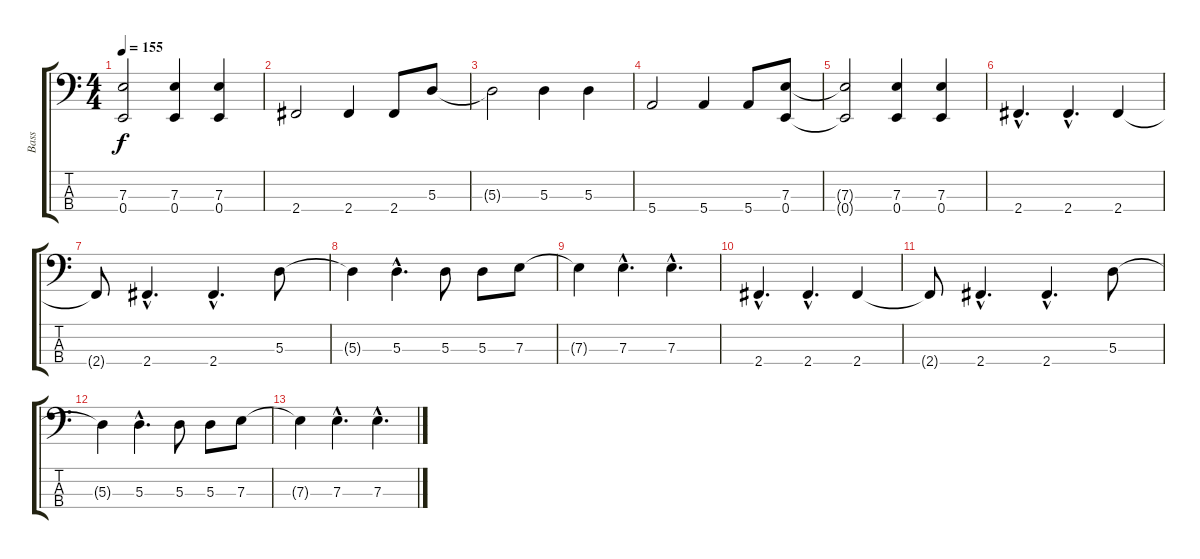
\track ("Bass" "Bass") {instrument electricbasspick}
\staff {score tabs}
\tuning (G2 D2 A1 E1) {hide}
\ts (4 4)
\tempo 155
\clef f4
\ks c
(7.3{t} 0.4{t}).2{dy f} (7.3 0.4).4 (7.3 0.4).4 |
2.4.2 2.4.4 2.4.8 5.3.8 |
5.3{t}.2 5.3.4 5.3.4 |
5.4.2 5.4.4 5.4.8 (7.3 0.4).8 |
(7.3{t} 0.4{t}).2 (7.3 0.4).4 (7.3 0.4).4 |
2.4{hac}.4{d} 2.4{hac}.4{d} 2.4.4 |
2.4{t}.8 2.4{hac}.4{d} 2.4{hac}.4{d} 5.3.8 |
5.3{t}.4 5.3{hac}.4{d} 5.3.8 5.3.8 7.3.8 |
7.3{t}.4 7.3{hac}.4{d} 7.3{hac}.4{d} |
2.4{hac}.4{d} 2.4{hac}.4{d} 2.4.4 |
2.4{t}.8 2.4{hac}.4{d} 2.4{hac}.4{d} 5.3.8 |
5.3{t}.4 5.3{hac}.4{d} 5.3.8 5.3.8 7.3.8 |
7.3{t}.4 7.3{hac}.4{d} 7.3{hac}.4{d}
